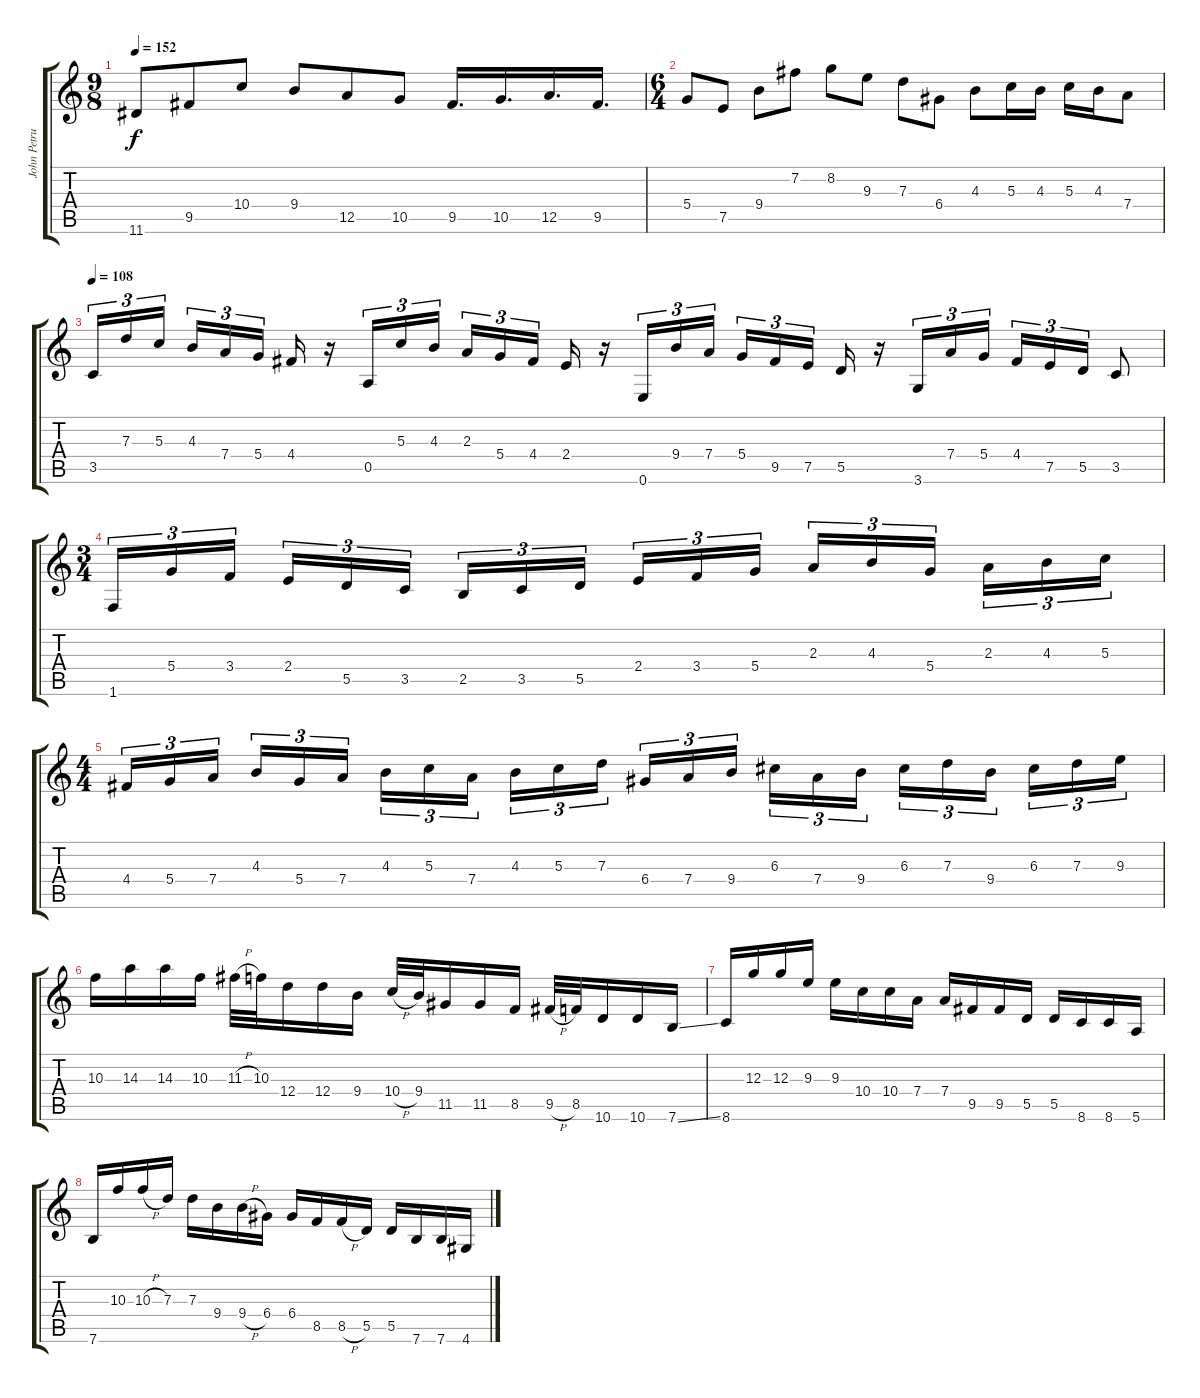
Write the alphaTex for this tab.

\track ("John Petrucci (Guitar)" "John Petru") {instrument distortionguitar}
\staff {score tabs}
\tuning (E4 B3 G3 D3 A2 E2) {hide}
\ts (9 8)
\tempo 152
\clef g2
\ks c
11.6.8{dy f} 9.5.8 10.4.8 9.4.8 12.5.8 10.5.8 9.5.16{d} 10.5.16{d} 12.5.16{d} 9.5.16{d} |
\ts (6 4)
5.4.8 7.5.8 9.4.8 7.2.8 8.2.8 9.3.8 7.3.8 6.4.8 4.3.8 5.3.16 4.3.16 5.3.16 4.3.16 7.4.8 |
\tempo 108
3.5.16{tu (3 2)} 7.3.16{tu (3 2)} 5.3.16{tu (3 2) beam splitsecondary} 4.3.16{tu (3 2)} 7.4.16{tu (3 2)} 5.4.16{tu (3 2) beam splitsecondary} 4.4.16 r.16 0.5.16{tu (3 2)} 5.3.16{tu (3 2)} 4.3.16{tu (3 2) beam splitsecondary} 2.3.16{tu (3 2)} 5.4.16{tu (3 2)} 4.4.16{tu (3 2) beam splitsecondary} 2.4.16 r.16 0.6.16{tu (3 2)} 9.4.16{tu (3 2)} 7.4.16{tu (3 2) beam splitsecondary} 5.4.16{tu (3 2)} 9.5.16{tu (3 2)} 7.5.16{tu (3 2) beam splitsecondary} 5.5.16 r.16 3.6.16{tu (3 2)} 7.4.16{tu (3 2)} 5.4.16{tu (3 2) beam splitsecondary} 4.4.16{tu (3 2)} 7.5.16{tu (3 2)} 5.5.16{tu (3 2)} 3.5.8 |
\ts (3 4)
1.6.16{tu (3 2)} 5.4.16{tu (3 2)} 3.4.16{tu (3 2) beam splitsecondary} 2.4.16{tu (3 2)} 5.5.16{tu (3 2)} 3.5.16{tu (3 2)} 2.5.16{tu (3 2)} 3.5.16{tu (3 2)} 5.5.16{tu (3 2) beam splitsecondary} 2.4.16{tu (3 2)} 3.4.16{tu (3 2)} 5.4.16{tu (3 2)} 2.3.16{tu (3 2)} 4.3.16{tu (3 2)} 5.4.16{tu (3 2) beam splitsecondary} 2.3.16{tu (3 2)} 4.3.16{tu (3 2)} 5.3.16{tu (3 2)} |
\ts (4 4)
4.4.16{tu (3 2)} 5.4.16{tu (3 2)} 7.4.16{tu (3 2) beam splitsecondary} 4.3.16{tu (3 2)} 5.4.16{tu (3 2)} 7.4.16{tu (3 2)} 4.3.16{tu (3 2)} 5.3.16{tu (3 2)} 7.4.16{tu (3 2) beam splitsecondary} 4.3.16{tu (3 2)} 5.3.16{tu (3 2)} 7.3.16{tu (3 2)} 6.4.16{tu (3 2)} 7.4.16{tu (3 2)} 9.4.16{tu (3 2) beam splitsecondary} 6.3.16{tu (3 2)} 7.4.16{tu (3 2)} 9.4.16{tu (3 2)} 6.3.16{tu (3 2)} 7.3.16{tu (3 2)} 9.4.16{tu (3 2) beam splitsecondary} 6.3.16{tu (3 2)} 7.3.16{tu (3 2)} 9.3.16{tu (3 2)} |
10.3.16 14.3.16 14.3.16 10.3.16 11.3{h}.32 10.3.32 12.4.16 12.4.16 9.4.16 10.4{h}.32 9.4.32 11.5.16 11.5.16 8.5.16 9.5{h}.32 8.5.32 10.6.16 10.6.16 7.6{ss}.16 |
8.6.16 12.3.16 12.3.16 9.3.16 9.3.16 10.4.16 10.4.16 7.4.16 7.4.16 9.5.16 9.5.16 5.5.16 5.5.16 8.6.16 8.6.16 5.6.16 |
7.6.16 10.3.16 10.3{h}.16 7.3.16 7.3.16 9.4.16 9.4{h}.16 6.4.16 6.4.16 8.5.16 8.5{h}.16 5.5.16 5.5.16 7.6.16 7.6.16 4.6{ss}.16
